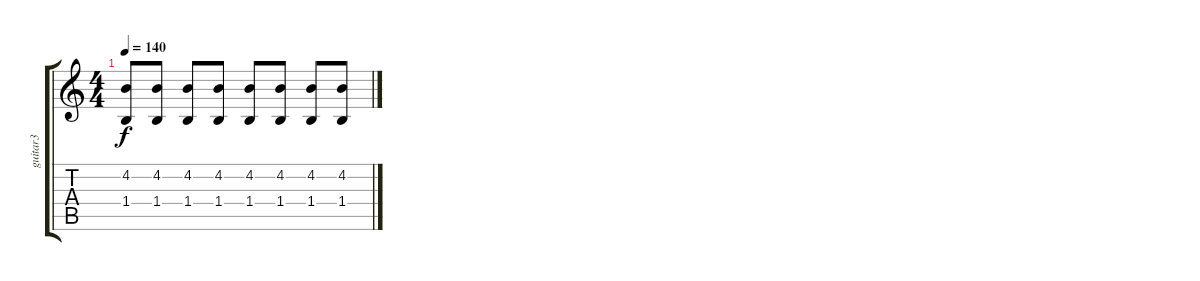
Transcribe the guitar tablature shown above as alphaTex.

\track ("guitar3" "guitar3") {instrument distortionguitar}
\staff {score tabs}
\tuning (C4 G3 Eb3 Bb2 F2 C2) {hide}
\ts (4 4)
\tempo 140
\clef g2
\ks c
(4.2 1.4).8{dy f} (4.2 1.4).8 (4.2 1.4).8 (4.2 1.4).8 (4.2 1.4).8 (4.2 1.4).8 (4.2 1.4).8 (4.2 1.4).8
